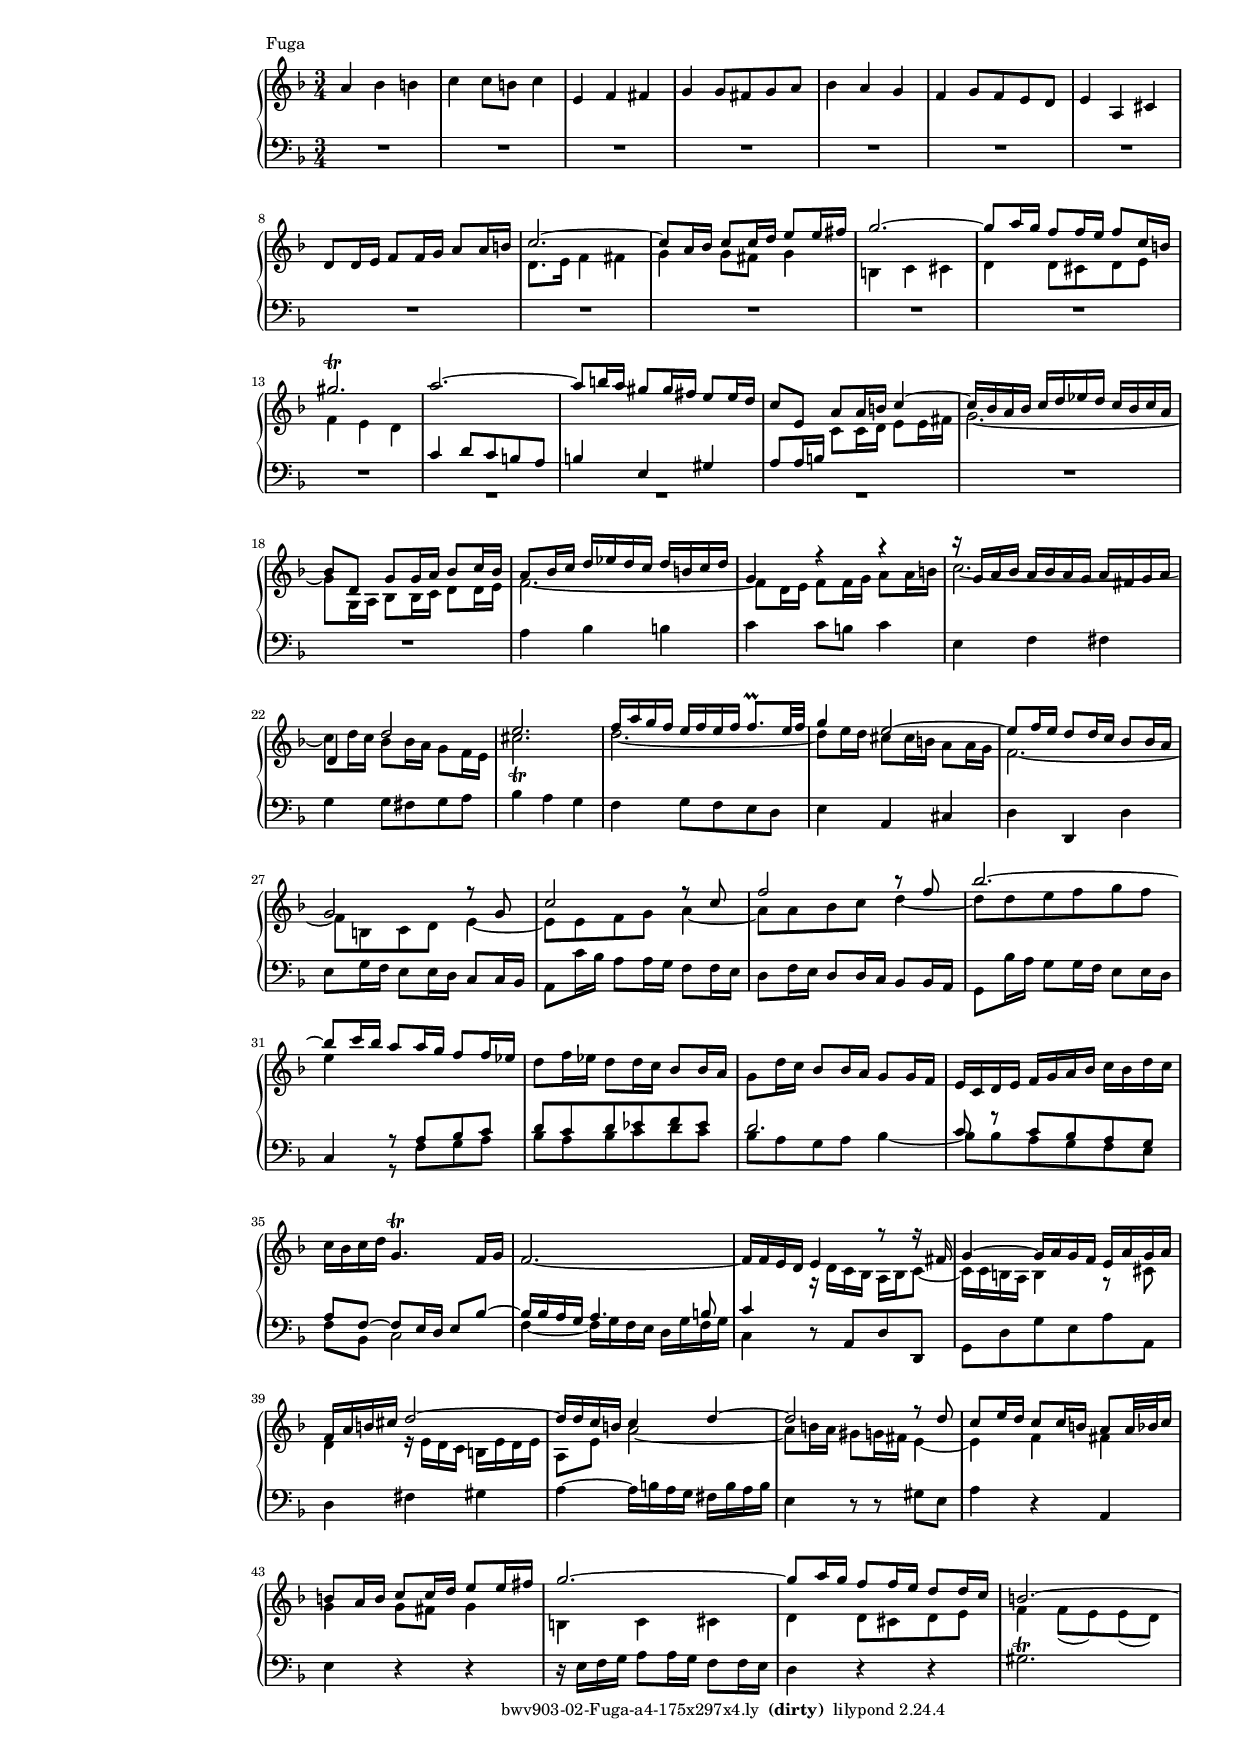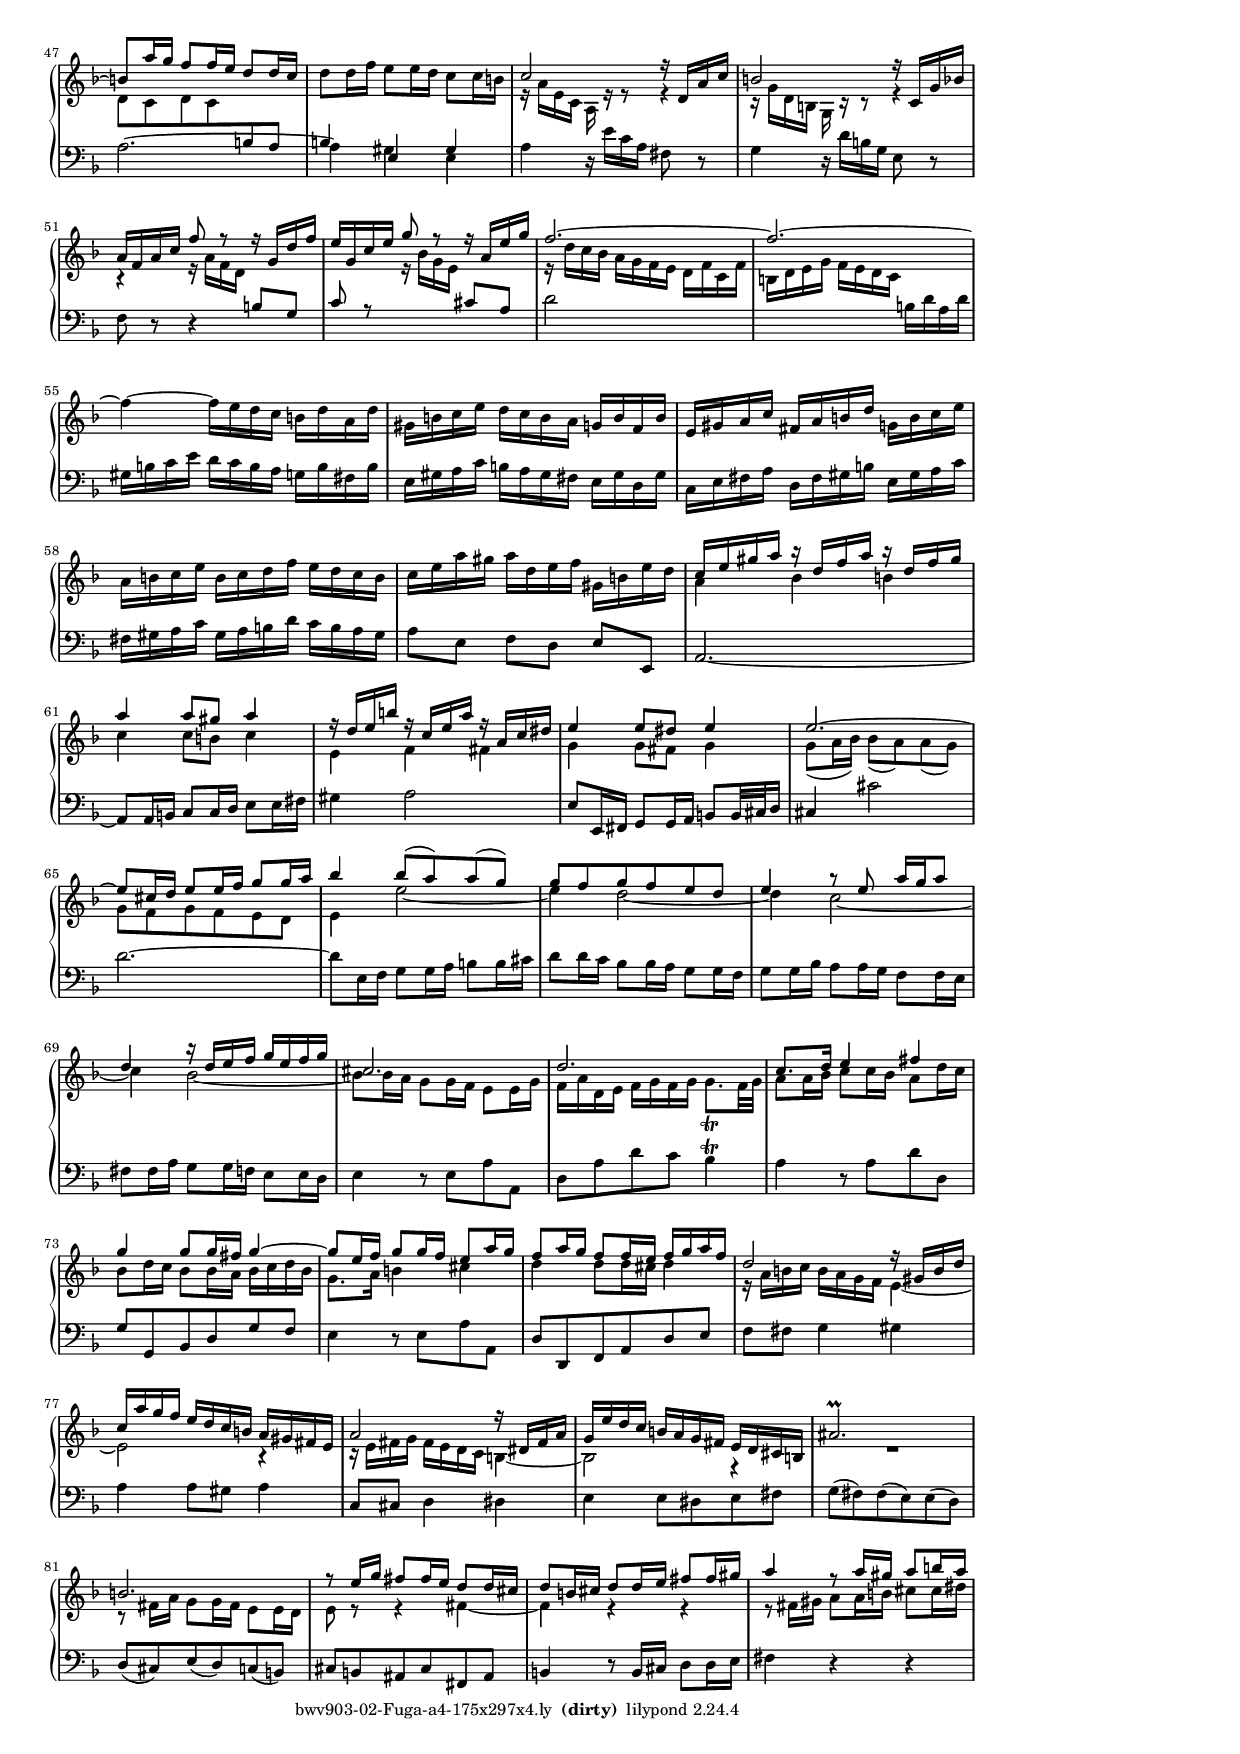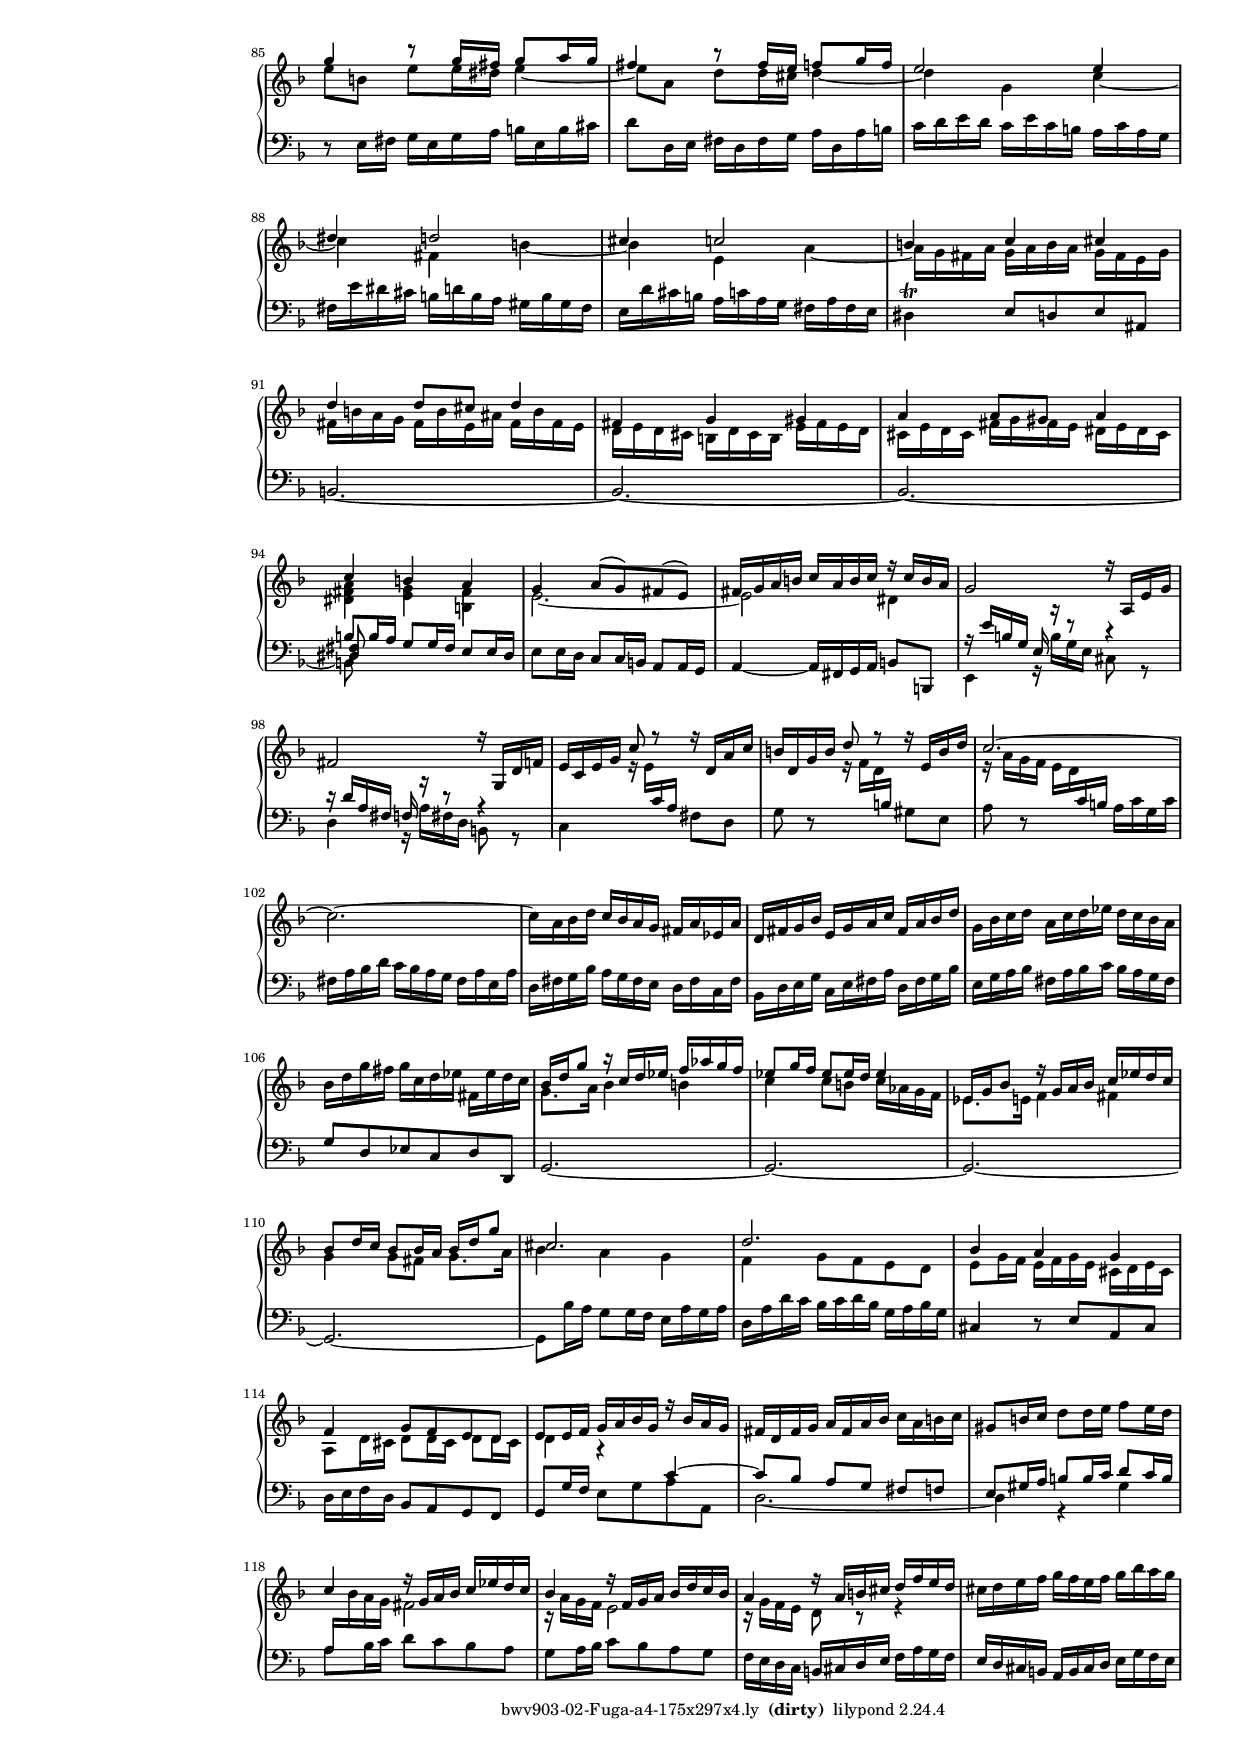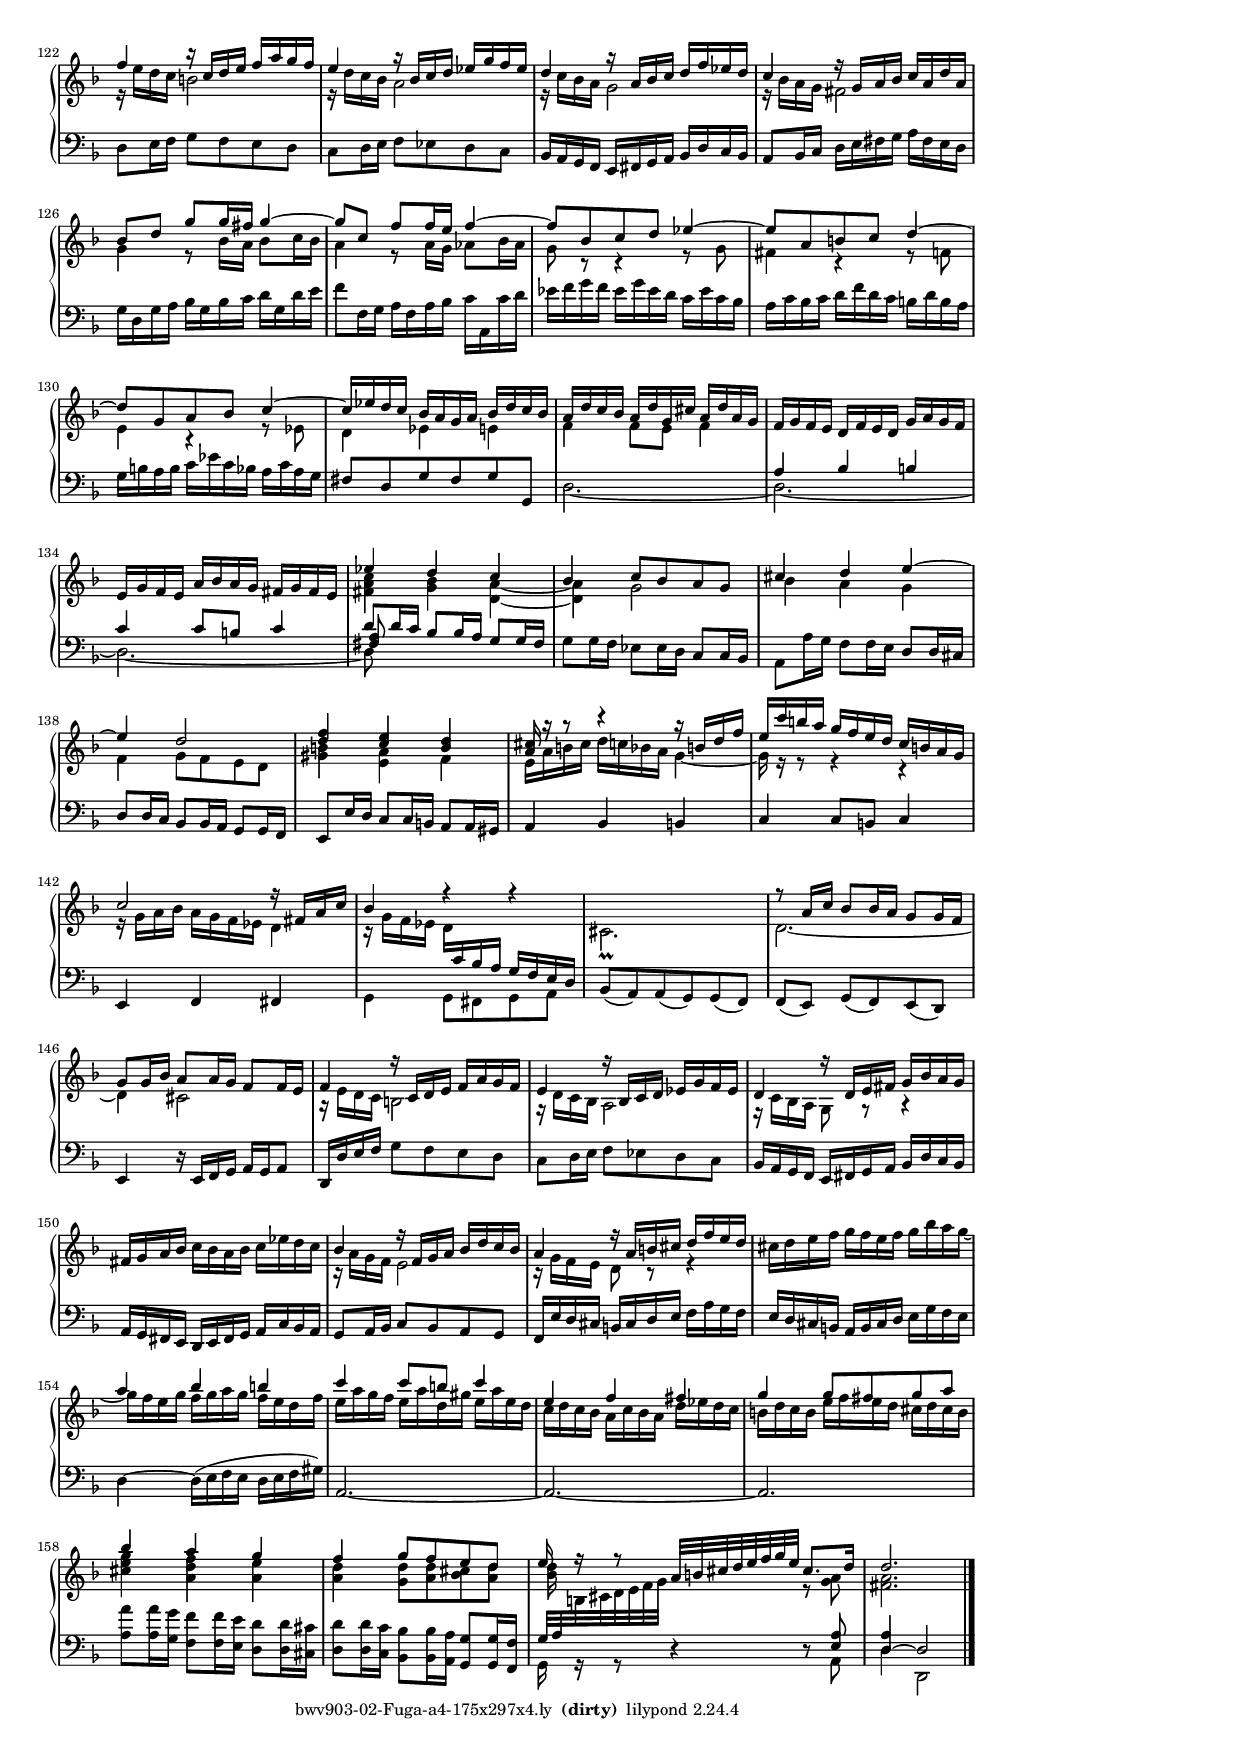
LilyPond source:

\version "2.18.2"

\include "../../include/general.ily"
\include "../../include/a4-175x297.ily"

breaks = {}

#(set-global-staff-size 14.5)
\version "2.18.2"

\header {
  meter = "Fuga"
}

global = {
  \key d \minor
  \time 3/4
  \override Staff.NoteCollision #'merge-differently-dotted = ##t
}

right = \relative c'' {
  \global
  
  a4 bes b
  c c8 b c4
  e, f fis
  g g8 fis g a
  bes4 a g
  f g8 f e d
  e4 a, cis
  
  d8 d16 e f8 f16 g a8 a16 b
  \voiceOne c2. ~
  c8 a16 bes c8 c16 d e8 e16 fis
  g2. ~
  g8 a16 g f8 f16 e f8 c16 b
  gis'2.-\trill
  
  a2. ~ a8 b16 a gis8 gis16 fis e8 e16 d
  c8 e, a a16 b c4 ~
  c16 bes a bes c d ees d c bes c a
  
  bes8 d, g g16 a bes8 c16 bes
  a8 bes16 c d ees d c d b c d
  g,4 r r
  
  r16 g a bes a bes a g a fis g a
  d,4 d'2
  e2.
  f16 a g f e f e f f8.-\prall e32 f
  
  g4 e2 ~
  e8 f16 e d8 d16 c bes8 bes16 a
  g2 r8 g
  c2 r8 c
  
  f2 r8 f bes2. ~
  bes8 c16 bes a8 a16 g f8 f16 ees
  \oneVoice d8 f16 ees d8 d16 c bes8 bes16 a
  
  g8 d'16 c bes8 bes16 a g8 g16 f
  e c d e f g a bes c bes d c
  c bes c d g,4.-\trill f16 g
  f2. ~
  
  f16 f e d \voiceOne e4 r8 r16 fis
  g4 ~ g16 a g f e a g a
  f a b cis d2 ~
  
  d16 d c b c4 d ~
  d2 r8 d
  c e16 d c8 c16 b a8 a32 bes c16
  b8 a16 b c8 c16 d e8 e16 fis
  
  g2. ~
  g8 a16 g f8 f16 e d8 d16 c
  b2. ~
  b8 a'16 g f8 f16 e d8 d16 c
  \oneVoice d8 d16 f e8 e16 d c8 c16 b \voiceOne
  
  c2 r16 d, a' c
  b2 r16 c, g' bes
  a f a c f8 r r16 g, d' f
  e g, c e g8 r r16 a, e' g
  
  f2. ~ f2. ~ \oneVoice f4 ~
  f16 e d c b d a d
  
  gis, b c e d c b a g b f b
  e, gis a c fis, a b d g, b c e
  a, b c e b c d f e d c b
  
  c e a gis a d, e f gis, b e d
  \voiceOne c e gis a r d, f a r d, f gis
  a4 a8 gis a4
  
  r16 d, e b' r c, e a r a, c dis
  e4 e8 dis e4
  e2. ~
  e8 cis16 d e8 e16 f g8 g16 a
  
  bes4 bes8( a) a( g)
  g f g f e d
  e4 r8 e a16 g a8
  d,4 r16 d e f g e f g
  
  cis,2.
  d
  c8. d16 e4 fis
  
  g g8 g16 fis g4 ~
  g8 e16 f g8 g16 f e8 a16 g
  f8 a16 g f8 f16 e f g a f
  
  d2 r16 gis, b d
  c a' g f e d c b a gis fis e
  a2 r16 dis, fis a
  
  g e' d c b a g fis e d cis b
  ais'2.-\prall
  b
  
  r8 e16 g fis8 fis16 e d8 d16 cis
  d8 b16 cis d8 d16 e fis8 fis16 gis
  a4 r8 a16 gis a8 b16 a
  
  g4 r8 g16 fis g8 a16 g
  fis4 r8 fis16 e f8 g16 f
  e2 e4
  
  dis d2
  cis4 c2
  b4 c cis
  
  d d8 cis d4
  fis, g gis
  a a8 gis a4
  
  c b a
  g a8( g) fis( e)
  fis16 g a b c a b c r c b a
  g2 r16 a, e' g
  
  fis2 r16 g, d' f
  e c e g c8 r r16 d, a' c
  b d, g b d8 r r16 e, b' d
  
  c2. ~ \oneVoice
  c ~
  c16 a bes d c bes a g fis a ees a
  
  d, fis g bes e, g a c fis, a bes d
  g, bes c d a c d ees d c bes a
  bes d g fis g c, d ees fis, ees' d c
  
  \voiceOne bes d g8 r16 c, d ees f aes g f
  ees8 g16 f ees8 ees16 d ees4
  ees,16 g bes8 r16 g a bes c ees d c

  bes8 d16 c bes8 bes16 a bes d g8
  cis,2.
  d
  
  bes4 a g
  f g8 f e d
  e e16 f g a bes g r bes a g
  
  \oneVoice fis d fis g a fis a bes c a b c
  gis8 b16 c d8 d16 e f8 e16 d 
  \voiceOne c4 r16 g a bes c ees d c
  
  bes4 r16 f g a bes d c bes
  a4 r16 a b cis d f e d
  \oneVoice cis d e f g f e f g bes a g
  
  \voiceOne f4 r16 c d e f a g f
  e4 r16 bes c d ees g f ees
  d4 r16 a bes c d f ees d
  
  c4 r16 g a bes c a d a
  bes8 d g g16 fis g4 ~
  g8 c, f f16 e f4 ~
  
  f8 bes, c d ees4 ~
  ees8 a, b c d4 ~
  d8 g, a bes c4 ~
  
  c16 ees d c bes a g a bes d c bes
  a d c bes a d g, cis a d a g
  f g f e d f e d g a g f
  
  e g f e a bes a g fis g fis e
  ees'4 d c
  bes c8 bes a g
  cis4 d e ~
  
  e d2
  <d f>4 <c e> <b d>
  <a cis>16 r r8 r4 r16 b d f
  e c' b a g f e d c b a g
  
  c2 r16 fis, a c
  bes4 r r
  s2.
  r8 a16 c bes8 bes16 a g8 g16 f
  
  g8 g16 bes a8 a16 g f8 f16 e
  f4 r16 c d e f a g f
  e4 r16 bes c d ees g f ees
  d4 r16 d e fis g bes a g
  
  \oneVoice fis16 g a bes c bes a bes c ees d c
  \voiceOne bes4 r16 f g a bes d c bes
  a4 r16 a b cis d f e d
  
  s2.
  a'4 bes b
  c c8 b c4
  e, f fis
  g g8 fis g a
  
  bes4 a g
  f g8 f e d
  e16 r r8 
  a,32 b cis d e f g e cis8. d16
  d2. \bar "|."
}

middle = \relative c' {
  \global
  
  R2.*8 \change Staff="right" \voiceTwo
  d8. e16 f4 fis
  g g8 fis g4
  b, c cis
  d d8 cis d e
  f4 e d
  
  \change Staff="left" \voiceOne 
  c d8 c b a
  b4 e, gis
  a8 a16 b \change Staff="right" \voiceTwo c8 c16 d e8 e16 fis
  g2. ~
  
  g8 g,16 a bes8 bes16 c d8 d16 e
  f2. ~
  f8 d16 e f8 f16 g a8 a16 b
  
  c2. ~ c8 d16 c bes8 bes16 a g8 f16 e
  cis'2._\trill
  d2. ~
  
  d8 e16 d cis8 cis16 b a8 a16 g
  f2. ~
  f8 b, c d e4 ~
  e8 e f g a4 ~
  
  a8 a bes c d4 ~
  d8 d e f g f
  e4 \change Staff="left" \voiceOne 
  r8 a,, bes c 
  d c d ees f ees
  
  d2.
  c8 r c bes a g
  a f ~ f e16 d e8 bes' ~
  bes16 bes a g a4. b8
  
  c4 \change Staff="right" \voiceTwo
  r16 d c bes a bes c8 ~
  c16 c b a b4 r8 cis
  d4 r16 e d c b e d e
  
  a,8 e' a2 ~
  a8 b16 a gis8 g16 fis e4 ~
  e f fis
  g g8 fis g4
  
  b, c cis
  d d8 cis d e
  f4 f8( e) e( d)
  d c d c \change Staff="left" \voiceOne b a
  b4 e, gis \change Staff="right" \voiceTwo
  
  r16 a' e c a r r8 r4
  r16 g' d b g r r8 r4
  r r16 a' f d \change Staff="left" \voiceOne b8 g
  c r \change Staff="right" \voiceTwo r16 bes' g e 
  \change Staff="left" \voiceOne cis8 a
  
  \change Staff="right" \voiceTwo
  r16 d' c bes a g f e d f c f
  b, d e g f e d c s4
  s2.*5
  
  a'4 bes b
  c c8 b c4
  e, f fis
  g g8 fis g4
  g8( a16 bes) bes8( a) a( g)
  g f g f e d
  
  e4 e'2 ~
  e4 d2 ~
  d4 c2 ~
  c4 bes2 ~
  
  bes8 bes16 a g8 g16 f e8 e16 g
  f a d, e f g f g g8.-\trill f32 g
  a8 a16 bes c8 c16 bes a8 d16 c
  
  bes8 d16 c bes8 bes16 a bes c d bes
  g8. a16 b4 cis
  d d8 d16 cis d4
  
  r16 a b c b a g f e4 ~
  e2 r4
  r16 e fis g fis e d c b4 ~
  
  b2 r4
  R2.
  r8 fis'16 a g8 g16 fis e8 e16 d
  
  e8 r r4 fis ~
  fis r r
  r8 fis16 gis a8 a16 b cis8 cis16 dis
  
  e8 b e e16 dis e4 ~
  e8 a, d d16 cis d4 ~
  d g, c ~
  
  c fis, b ~
  b e, a ~
  a16 g fis a g a b a g fis e g
  
  fis b a g fis b e, ais fis b fis e
  d e d cis b d cis b e fis e d
  cis e d cis fis g fis e dis e dis cis
  
  <dis fis a>4 <e g> <b fis'>
  e2. ~ 
  e2 dis4
  
  \change Staff="left" \voiceOne
  r16 e b g e r r8 r4
  r16 d' a fis f r r8 r4
  s2.*2
  
  \change Staff="right" \voiceTwo r16 a' g f e d 
  \change Staff="left" \oneVoice c b a c g c
  s2.*5
  
  \change Staff="right" \voiceTwo
  g'8. a16 bes4 b
  c c8 b c16 aes g f
  ees8. e16 f4 fis
  
  g g8 fis g8. a16
  bes4 a g
  f g8 f e d
  
  e g16 f e f g e cis d e cis
  a8 d16 cis d8 d16 cis d8 d16 cis
  d4 r \change Staff="left" \voiceOne c~ 
  
  c8[ bes] a[ g] fis[ f]
  e gis16 a b8 b16 c d8 c16 b
  a \change Staff="right" \voiceTwo bes' a g fis2
  
  r16 a g f e2
  r16 g f e d8 r r4
  s2.
  
  r16 e' d c b2
  r16 d c bes a2
  r16 c bes a g2
  
  r16 bes a g fis2
  g4 r8 bes16 a bes8 c16 bes
  a4 r8 a16 g aes8 bes16 aes
  
  g8 r r4 r8 g
  fis4 r r8 f
  e4 r r8 ees
  
  d4 ees e
  f f8 e f4
  \change Staff="left" \voiceOne
  a, bes b
  
  c c8 b c4
  \change Staff="right" \voiceTwo
  <fis a c> <g bes> <d a'> ~
  q g2
  bes4 a g
  
  f g8 f e d
  <gis b>4 <e a> f
  e16 a b cis d c bes a g4 ~
  g16 r16 r8 r4 r
  
  r16 g a bes a g f ees d4
  r16 g f ees d \change Staff="left" \voiceOne c bes a g f e d
  \change Staff="right" \voiceTwo cis'2.-\prall
  d2. ~
  
  d4 cis2
  r16 e d c b2
  r16 d c bes a2
  r16 c bes a g8 r r4
  
  s2.
  r16 a' g f e2
  r16 g f e d8 r r4
  
  cis'16 d e f g f e f g bes a g ~
  g f e g f g a g f e d f
  e a g f e a d, gis e a e d
  
  c d c bes a c bes a d ees d c
  b d c b e f e d cis d cis b
  <cis e g>4 <a d f> <a e'>
  
  <a d> <g d'>8 <a d> <bes cis> <a d>
  <bes d>16 s8. s4 r8 <g a>
  <fis a>2. \bar "|."
}

left = \relative c' {
  \global
  
  s2.*8 R2.*5 \voiceTwo R2.*3 \oneVoice R2.*2
  a4 bes b
  c c8 b c4
  
  e, f fis
  g g8 fis g a
  bes4 a g
  f g8 f e d
  
  e4 a, cis
  d d, d'
  e8 g16 f e8 e16 d c8 c16 bes
  a8 c'16 bes a8 a16 g f8 f16 e
  
  d8 f16 e d8 d16 c bes8 bes16 a
  g8 bes'16 a g8 g16 f e8 e16 d
  c4 \voiceTwo r8 f g a
  bes a bes c d c
  
  bes a g a bes4 ~
  bes8 bes a g f e
  f bes, c2
  f4 ~ f16 g f e d g f g
  c,4 \oneVoice r8 a d d,
  g d' g e a a,
  d4 fis gis
  
  a ~ a16 b a g fis b a b
  e,4 r8 r gis e
  a4 r a,
  e' r r
  
  r16 e f g a8 a16 g f8 f16 e
  d4 r r
  gis2.-\trill
  a2. ~
  a4 gis e
  
  a r16 e' c a fis8 r
  g4 r16 d' b g e8 r
  f r r4 s
  s2.
  
  d'2 s4
  s2 b16 d a d
  gis, b c e d c b a g b fis b
  
  e, gis a c b a gis fis e gis d gis
  c, e fis a d, fis gis b e, gis a c
  fis, gis a c gis a b d c b a gis
  
  a8[ e] f[ d] e[ e,]
  a2. ~
  a8 a16 b c8 c16 d e8 e16 fis
  
  gis4 a2
  e8 e,16 fis g8 g16 a b8 b32 cis d16
  cis4 cis'2
  d2. ~
  
  d8 e,16 f g8 g16 a b8 b16 cis
  d8 d16 c bes8 bes16 a g8 g16 f
  g8 g16 bes a8 a16 g f8 f16 e
  fis8 fis16 a g8 g16f e8 e16 d
  
  e4 r8 e a a,
  d a' d c bes4-\trill 
  a r8 a d d,
  g g, bes d g f
  e4 r8 e a a,
  d d, f a d e
  
  f fis g4 gis
  a a8 gis a4
  c,8 cis d4 dis
  
  e e8 dis e fis
  g( fis) fis( e) e( d)
  d( cis) e( d) c(b)
  
  cis b ais cis fis, ais
  b4 r8 b16 cis d8 d16 e
  fis4 r r
  
  r8 e16 fis g e g a b e, b' cis
  d8 d,16 e fis d fis g a d, a' b
  c d e d c e c b a c a g
  
  fis e' dis cis b d b a gis b gis fis
  e d' cis b a c a g fis a fis e
  dis4-\trill e8 d e ais,
  
  <<{ s2.*3 b'8 b16 a g8 g16 fis e8 e16 dis } \\
    { \stemUp b2. ~ b ~ b  ~ \stemDown b8 } \\ 
    { s2.*3 <dis fis>8 }>>
  
  e8 e16 d c8 c16 b a8 a16 g
  a4 ~ a16 fis g a b8 b,
  \voiceTwo e4 r16 b'' g e cis8 r
  
  d4 r16 a' fis d b8 r
  c4 \change Staff="right" r16 e' \change Staff="left" \oneVoice c a fis8 d
  g r \change Staff="right" r16 f' d \change Staff="left" b gis8 e
  
  a r s2
  fis16 a bes d c bes a g fis a e a
  d, fis g bes a g fis e d fis c fis
  
  bes, d e g c, e fis a d, fis g bes
  e, g a bes fis a bes c bes a g fis
  g8 d ees c d d,
  
  g2. ~ g ~ g ~ g ~
  g8 bes'16 a g8 g16 f e a g a
  d, a' d c bes c d bes g a bes g
  
  cis,4 r8 e a, cis
  d16 e f d bes8 a g f
  g g'16 f \voiceTwo e8 g a a,
  
  d2. ~
  d4 r gis
  a8 bes16 c d8 c bes a
  
  \oneVoice g a16 bes c8 bes a g
  f16 e d c b cis d e f a g f
  e d cis b a b cis d e g f e
  
  d8 e16 f g8 f e d
  c d16 e f8 ees d c
  bes16 a g f e fis g a bes d c bes
  
  a8 bes16 c d e fis g a fis e d
  g d g a bes g bes c d g, d' e
  f8 f,16 g a f a bes c a, c' d
  
  ees f g f ees g ees d c ees c bes
  a c bes c d f d c b d b a
  g b a b c ees c bes a c a g
  
  fis8 d g fis g g,
  <<{ s2.*3 d''8 d16 c bes8 bes16 a g8 g16 fis } \\
    { d2. ~ d ~ d ~d8 } \\
    { s2.*3 <fis a>8 }>>
  
  g8 g16 f ees8 ees16 d c8 c16 bes
  a8 a'16 g f8 f16 e d8 d16 cis
  d8 d16 c bes8 bes16 a g8 g16 f
  
  e8 e'16 d c8 c16 b a8 a16 gis
  a4 bes b
  c c8 b c4
  
  e, f fis
  \voiceTwo g g8 fis g a \oneVoice
  bes8( a) a( g) g( f)
  f[( e]) g( f) e( d)
  
  e4 r16 e f g a g a8
  d,16 d' e f  g8 f e d
  c d16 e f8 ees d c
  bes16 a g f e fis g a bes d c bes
  
  a g fis e d e fis g a c bes a
  g8 a16 bes c8 bes a g
  f16 e' d cis b cis d e f a g f
  
  e d cis b a b cis d e g f e
  d4 ~ d16( e f e d e f gis)
  a,2. ~ a ~ a
  
  <<{ a'8 a16 g f8 f16 e d8 d16 cis
      d8 d16 c bes8 bes16 a g8 g16 f }
    { a''8 a16 g f8 f16 e d8 d16 cis
      d8 d16 c bes8 bes16 a g8 g16 f }>>
  
  <<{ g32 a \change Staff="right" \voiceTwo b cis d e f g } \\
    { g,,16 r r8 }>>
  r4 r8 <<{ <e' a> } \\ { a, }>>
  <<{ <d a'>4 ~ d2 } \\ { d4 d,2 }>> \bar "|."
}

\score {
  \new PianoStaff <<
    \new Staff = "right" {
      << 
        %\breaks
        \new Voice = "right" { \right }
      >>
    }
    \new Staff = "left" { 
      <<
        %\breaks 
        \new Voice { \clef bass \middle }
        \new Voice { \clef bass \left }
      >>
    }
  >>
  \layout { indent = 0 }
}

